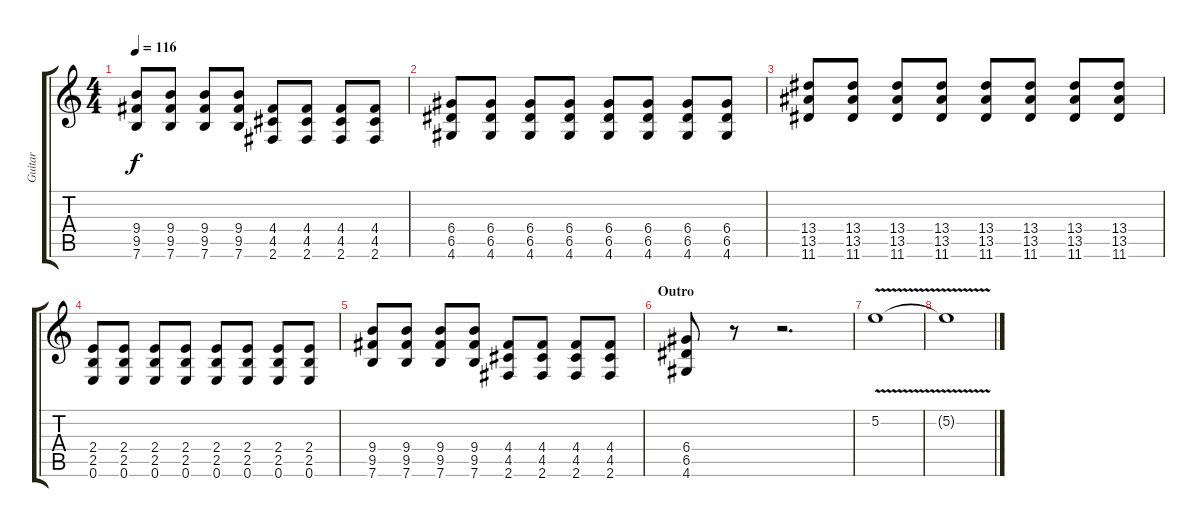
\track ("Guitar" "Guitar") {instrument overdrivenguitar}
\staff {score tabs}
\tuning (E4 B3 G3 D3 A2 E2) {hide}
\ts (4 4)
\tempo 116
\clef g2
\ks c
(9.4 9.5 7.6).8{dy f} (9.4 9.5 7.6).8 (9.4 9.5 7.6).8 (9.4 9.5 7.6).8 (4.4 4.5 2.6).8 (4.4 4.5 2.6).8 (4.4 4.5 2.6).8 (4.4 4.5 2.6).8 |
(6.4 6.5 4.6).8 (6.4 6.5 4.6).8 (6.4 6.5 4.6).8 (6.4 6.5 4.6).8 (6.4 6.5 4.6).8 (6.4 6.5 4.6).8 (6.4 6.5 4.6).8 (6.4 6.5 4.6).8 |
(13.4 13.5 11.6).8 (13.4 13.5 11.6).8 (13.4 13.5 11.6).8 (13.4 13.5 11.6).8 (13.4 13.5 11.6).8 (13.4 13.5 11.6).8 (13.4 13.5 11.6).8 (13.4 13.5 11.6).8 |
(2.4 2.5 0.6).8 (2.4 2.5 0.6).8 (2.4 2.5 0.6).8 (2.4 2.5 0.6).8 (2.4 2.5 0.6).8 (2.4 2.5 0.6).8 (2.4 2.5 0.6).8 (2.4 2.5 0.6).8 |
(9.4 9.5 7.6).8 (9.4 9.5 7.6).8 (9.4 9.5 7.6).8 (9.4 9.5 7.6).8 (4.4 4.5 2.6).8 (4.4 4.5 2.6).8 (4.4 4.5 2.6).8 (4.4 4.5 2.6).8 |
\section ("" "Outro")
(6.4 6.5 4.6).8 r.8 r.2{d} |
5.2{v}.1{volume 0} |
5.2{t}.1
